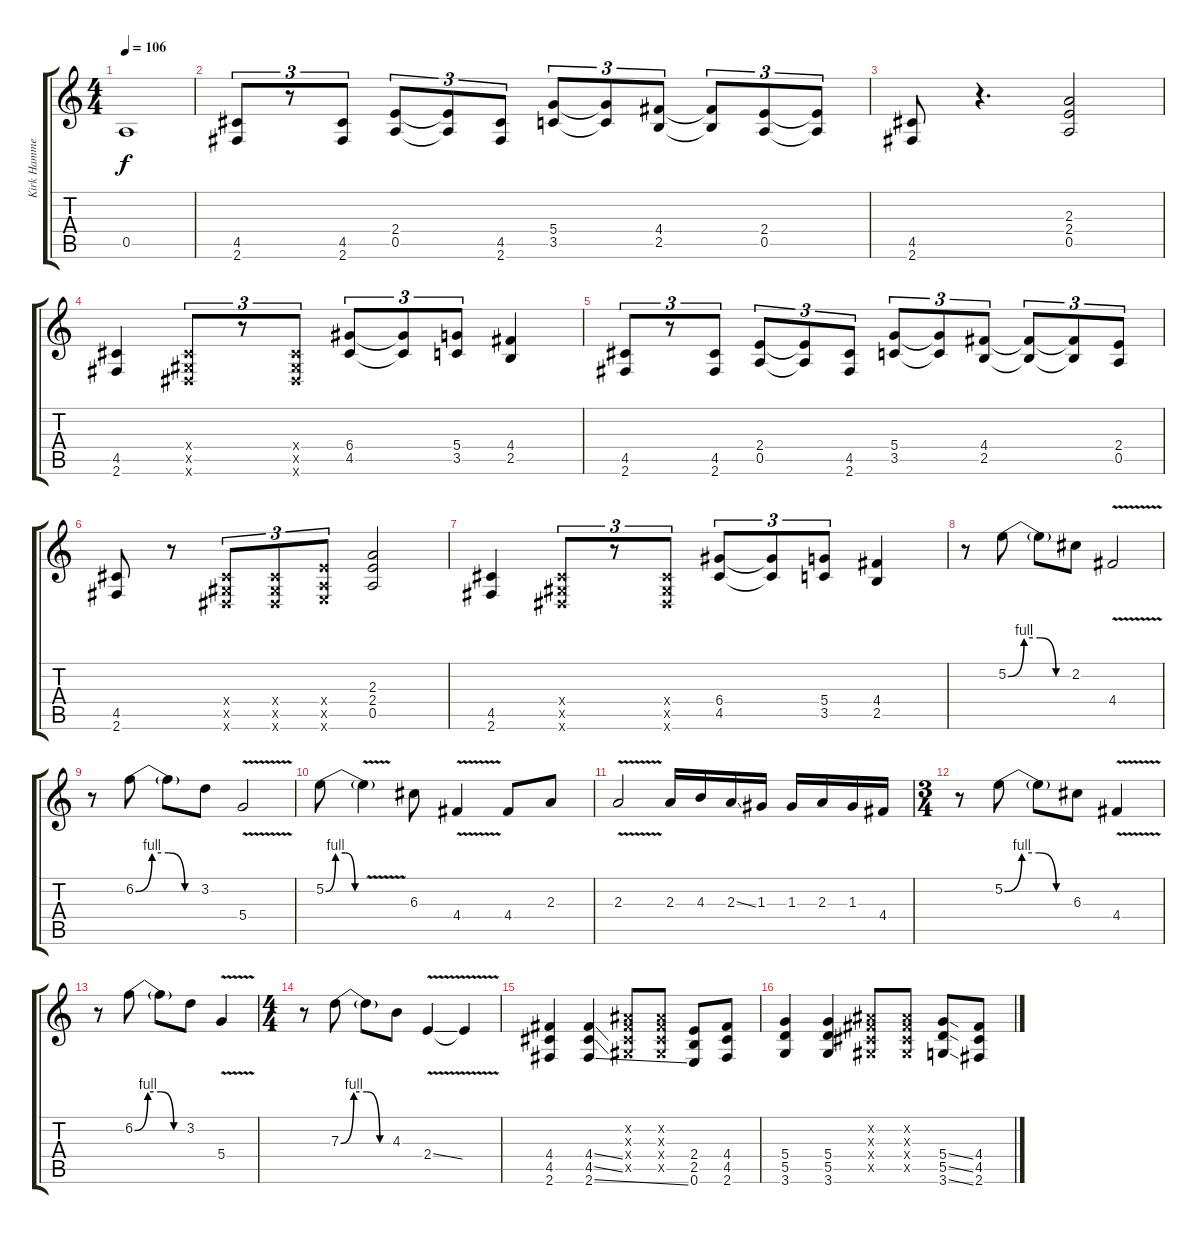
\track ("Kirk Hammett" "Kirk Hamme") {instrument distortionguitar}
\staff {score tabs}
\tuning (E4 B3 G3 D3 A2 E2) {hide}
\ts (4 4)
\tempo 106
\clef g2
\ks c
0.5.1{dy f} |
(4.5 2.6).8{tu (3 2)} r.8{tu (3 2)} (4.5 2.6).8{tu (3 2)} (2.4 0.5).8{tu (3 2)} (2.4{t} 0.5{t}).8{tu (3 2)} (4.5 2.6).8{tu (3 2)} (5.4 3.5).8{tu (3 2)} (5.4{t} 3.5{t}).8{tu (3 2)} (4.4 2.5).8{tu (3 2)} (4.4{t} 2.5{t}).8{tu (3 2)} (2.4 0.5).8{tu (3 2)} (2.4{t} 0.5{t}).8{tu (3 2)} |
(4.5 2.6).8 r.4{d} (2.3 2.4 0.5).2 |
(4.5 2.6).4 (-1.4{x} -1.5{x} -1.6{x}).8{tu (3 2)} r.8{tu (3 2)} (-1.4{x} -1.5{x} -1.6{x}).8{tu (3 2)} (6.4 4.5).8{tu (3 2)} (6.4{t} 4.5{t}).8{tu (3 2)} (5.4 3.5).8{tu (3 2)} (4.4 2.5).4 |
(4.5 2.6).8{tu (3 2)} r.8{tu (3 2)} (4.5 2.6).8{tu (3 2)} (2.4 0.5).8{tu (3 2)} (2.4{t} 0.5{t}).8{tu (3 2)} (4.5 2.6).8{tu (3 2)} (5.4 3.5).8{tu (3 2)} (5.4{t} 3.5{t}).8{tu (3 2)} (4.4 2.5).8{tu (3 2)} (4.4{t} 2.5{t}).8{tu (3 2)} (4.4{t} 2.5{t}).8{tu (3 2)} (2.4 0.5).8{tu (3 2)} |
(4.5 2.6).8 r.8 (-1.4{x} -1.5{x} -1.6{x}).8{tu (3 2)} (-1.4{x} -1.5{x} -1.6{x}).8{tu (3 2)} (2.4{x} 0.5{x} 0.6{x}).8{tu (3 2)} (2.3 2.4 0.5).2 |
(4.5 2.6).4 (-1.4{x} -1.5{x} -1.6{x}).8{tu (3 2)} r.8{tu (3 2)} (-1.4{x} -1.5{x} -1.6{x}).8{tu (3 2)} (6.4 4.5).8{tu (3 2)} (6.4{t} 4.5{t}).8{tu (3 2)} (5.4 3.5).8{tu (3 2)} (4.4 2.5).4 |
r.8 5.2{be (custom 0 0 15 4 30 4 45 0 60 0)}.8 5.2{t}.8 2.2.8 4.4{v}.2 |
r.8 6.2{be (custom 0 0 15 4 30 4 45 0 60 0)}.8 6.2{t}.8 3.2.8 5.4{v}.2 |
5.2{be (custom 0 0 15 4 30 4 45 0 60 0)}.8 5.2{v t}.4 6.3.8 4.4{v}.4 4.4.8 2.3.8 |
2.3{v}.2 2.3.16 4.3.16 2.3{ss}.16 1.3.16 1.3.16 2.3.16 1.3.16 4.4.16 |
\ts (3 4)
r.8 5.2{be (custom 0 0 15 4 30 4 45 0 60 0)}.8 5.2{t}.8 6.3.8 4.4{v}.4 |
r.8 6.2{be (custom 0 0 15 4 30 4 45 0 60 0)}.8 6.2{t}.8 3.2.8 5.4{v}.4 |
\ts (4 4)
r.8 7.3{be (custom 0 0 15 4 30 4 45 0 60 0)}.8 7.3{t}.8 4.3.8 2.4{v ss}.4 2.4{t}.4 |
(4.4 4.5 2.6).4 (4.4{ss} 4.5{ss} 2.6{ss}).4 (-1.2{x} -1.3{x} -1.4{x} -1.5{x}).8 (-1.2{x} -1.3{x} -1.4{x} -1.5{x}).8 (2.4 2.5 0.6).8 (4.4 4.5 2.6).8 |
(5.4 5.5 3.6).4 (5.4 5.5 3.6).4 (-1.2{x} -1.3{x} -1.4{x} -1.5{x}).8 (-1.2{x} -1.3{x} -1.4{x} -1.5{x}).8 (5.4{ss} 5.5{ss} 3.6{ss}).8 (4.4 4.5 2.6).8
